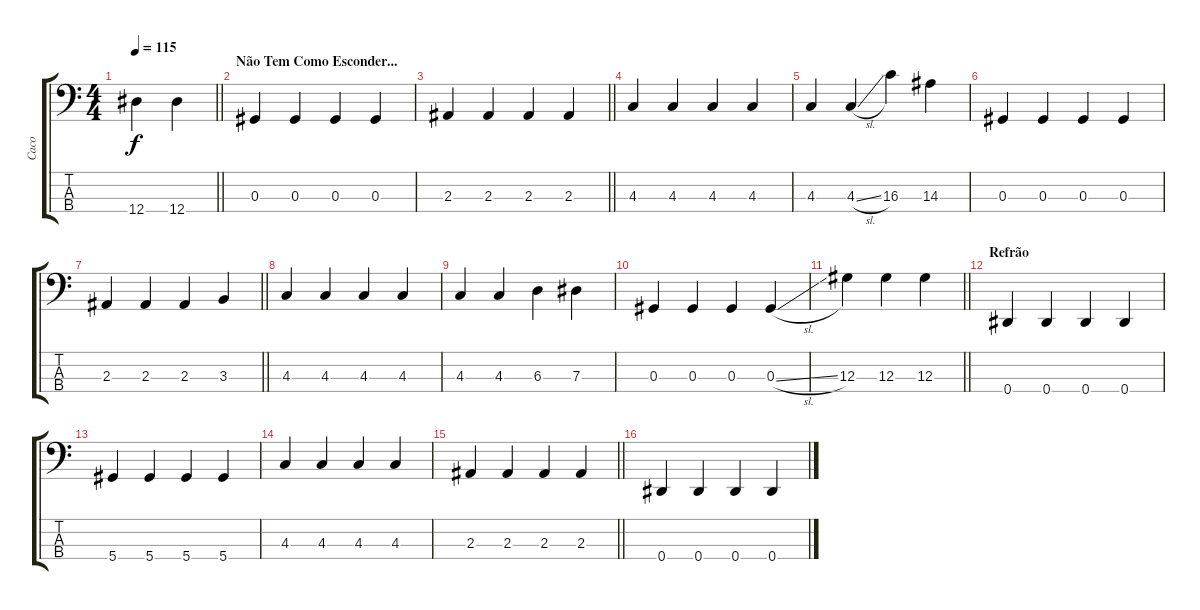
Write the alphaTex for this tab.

\track ("Caco" "Caco") {instrument electricbassfinger}
\staff {score tabs}
\tuning (Gb2 Db2 Ab1 Eb1) {hide}
\ts (4 4)
\tempo 115
\clef f4
\barLineRight lightlight
\ks c
12.4.4{dy f} 12.4.4 |
\section ("" "Não Tem Como Esconder...")
0.3.4 0.3.4 0.3.4 0.3.4 |
\barLineRight lightlight
2.3.4 2.3.4 2.3.4 2.3.4 |
4.3.4 4.3.4 4.3.4 4.3.4 |
4.3.4 4.3{sl}.4 16.3.4 14.3.4 |
0.3.4 0.3.4 0.3.4 0.3.4 |
\barLineRight lightlight
2.3.4 2.3.4 2.3.4 3.3.4 |
4.3.4 4.3.4 4.3.4 4.3.4 |
4.3.4 4.3.4 6.3.4 7.3.4 |
0.3.4 0.3.4 0.3.4 0.3{sl}.4 |
\barLineRight lightlight
12.3.4 12.3.4 12.3.4 |
\section ("" "Refrão")
0.4.4 0.4.4 0.4.4 0.4.4 |
5.4.4 5.4.4 5.4.4 5.4.4 |
4.3.4 4.3.4 4.3.4 4.3.4 |
\barLineRight lightlight
2.3.4 2.3.4 2.3.4 2.3.4 |
0.4.4 0.4.4 0.4.4 0.4.4
